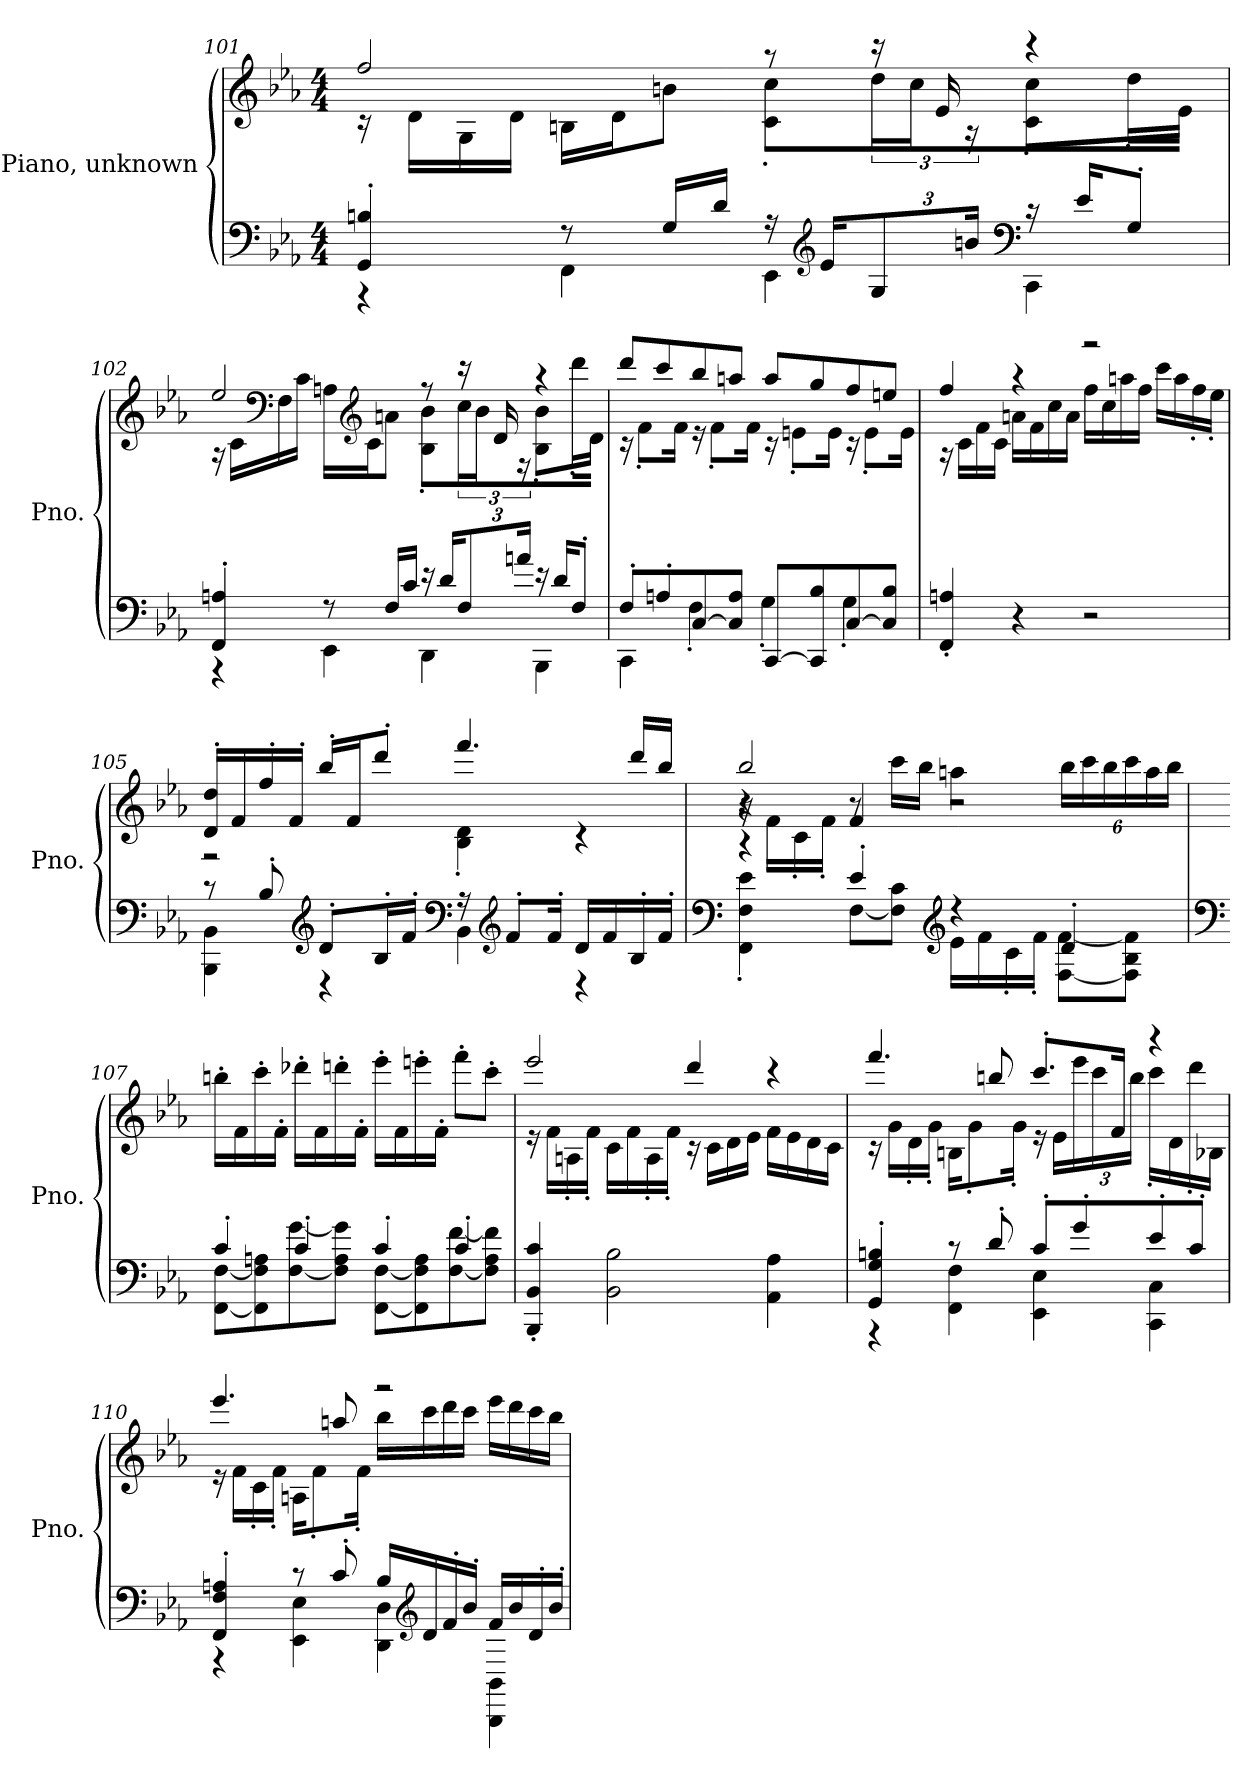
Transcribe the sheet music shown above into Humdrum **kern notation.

**kern	**kern
*part1	*part1
*staff2	*staff1
*I"Piano, unknown	*
*I'Pno.	*
!!LO:LB:g=z
*clefF4	*clefG2
*k[b-e-a-]	*k[b-e-a-]
*M4/4	*M4/4
=101	=101
*^	*^
4GG/' 4Bn/'	4r	2ff/	16r
.	.	.	16d\LL
.	.	.	16G\
.	.	.	16d\JJ
8r	4FF\	.	16Bn\LL
.	.	.	16d\J
16G/LL	.	.	8bn\J
16d/JJ	.	.	.
16r	4EE-\	8r	8c\' 8cc\'L
*clefG2	*	*	*
16e-/KL	.	.	.
*Xbrackettup	*	*	*
12G/	.	16r	24dd\L
.	.	.	24cc\JJ
.	.	16e-/	.
24bn/Jk	.	.	24r
*clefF4	*	*	*
16r	4CC\	4r	8c\' 8cc\'L
16e-/KL	.	.	.
8G'/J	.	.	16dd'\L
.	.	.	16e-\JJ
!!LO:LB:g=z	!!
=102	=102	=102	=102
4FF/' 4An/'	4r	2ee-/	16r
.	.	.	16c\LL
*	*	*clefF4	*
.	.	.	16F\
.	.	.	16c\JJ
8r	4EE-\	.	16An\LL
*	*	*clefG2	*
.	.	.	16c\J
16F/LL	.	.	8an\J
16c/JJ	.	.	.
16r	4DD\	8r	8B-\' 8b-\'L
16d/KL	.	.	.
12F/	.	16r	24cc\L
.	.	.	24b-\JJ
.	.	16d/	.
24an/Jk	.	.	24r
16r	4BBB-\	4r	8B-\' 8b-\'L
16d/KL	.	.	.
8F'/J	.	.	16ddd'\L
.	.	.	16d\JJ
=103	=103	=103	=103
8F'/L	4CC\	8ddd/L	16r
.	.	.	8f'\L
8An'/	.	8ccc/	.
.	.	.	16f\Jk
[8C/	4F'\	8bb-/	16r
.	.	.	8f'\L
8C/] 8A/J	.	8aan/J	.
.	.	.	16f\Jk
[8CC/L	4G'\	8aa/L	16r
.	.	.	8en'\L
8CC/] 8B-/	.	8gg/	.
.	.	.	16e\Jk
[8C/	4G'\	8ff/	16r
.	.	.	8e'\L
8C/] 8B-/J	.	8een/J	.
.	.	.	16e\Jk
*v	*v	*	*
!!LO:PB:g=z	!!
=104	=104	=104
4FF/' 4An/'	4ff/	16r
.	.	16c\LL
.	.	16f\
.	.	16c\JJ
4r	4r	16an\LL
.	.	16f\
.	.	16cc\
.	.	16a\JJ
2r	2r	16ff\LL
.	.	16cc\
.	.	16aan\
.	.	16ff\JJ
.	.	16ccc\LL
.	.	16aa\
.	.	16ff'\
.	.	16ee-'\JJ
=105	=105	=105
*^	*	*
8r	4BBB-\ 4BB-\	16d/' 16dd/'LL	2r
.	.	16f/	.
8B-'/	.	16ff'/	.
.	.	16f'/JJ	.
*clefG2	*	*	*
8d'/L	4r	16bb-'/LL	.
.	.	16f/J	.
16B-'/L	.	8ddd'/J	.
16f'/JJ	.	.	.
*clefF4	*	*	*
16r	4BB-\	4.fff/	4B-\' 4d\'
*clefG2	*	*	*
8f'/L	.	.	.
16f'/Jk	.	.	.
16d/LL	4r	.	4r
16f/	.	.	.
16B-'/	.	16ddd/LL	.
16f'/JJ	.	16bb-/JJ	.
*	*	*v	*v
!!LO:LB:g=z
=106	=106	=106
*clefF4	*	*
*	*	*^
*	*	*	*^
4r	4FF\' 4F\' 4e-\'	2bb-/	16r	4r
.	.	.	16f\LL	.
.	.	.	16c'\	.
.	.	.	16f'\JJ	.
4e-'/	[8F\L	.	8r	4f/
.	8F\] 8c\J	.	16ccc\LL	.
.	.	.	16bb-\JJ	.
*clefG2	*	*	*	*
4r	16e-\LL	2r	4aan\	2r
.	16f\	.	.	.
.	16c'\	.	.	.
.	16f'\JJ	.	.	.
*	*	*	*Xbrackettup	*
4d'/	[8F\ [8f\L	.	24bb-\LL	.
.	.	.	24ccc\	.
.	.	.	24bb-\	.
.	8F\] 8B-\ 8f\]J	.	24ccc\	.
.	.	.	24aa\	.
.	.	.	24bb-\JJ	.
*	*	*v	*v	*v
=107	=107	=107
*clefF4	*	*
4c'/	[8FF\ [8F\L	16bbn'\LL
.	.	16f\
.	8FF\] 8F\] 8An\	16ccc'\
.	.	16f'\JJ
4c'/	[8F\ [8g\	16ddd-X'\LL
.	.	16f\
.	8F\] 8A\ 8g\]J	16dddn'\
.	.	16f'\JJ
4c'/	[8FF\ [8F\L	16eee-'\LL
.	.	16f\
.	8FF\] 8F\] 8A\	16eeen'\
.	.	16f'\JJ
4c'/	[8F\ [8f\	8fff'\L
.	8F\] 8A\ 8f\]J	8ccc'\J
*v	*v	*
!!LO:LB:g=z
=108	=108
*	*^
4BBB-/' 4BB-/' 4c/'	2eee-/	16r
.	.	16f\LL
.	.	16An'\
.	.	16f'\JJ
2BB-\ 2B-\	.	16c\LL
.	.	16f\
.	.	16A'\
.	.	16f'\JJ
.	4ddd/	16r
.	.	16c\LL
.	.	16d\
.	.	16e-\JJ
4AA-\ 4A-\	4r	16f\LL
.	.	16e-\
.	.	16d\
.	.	16c\JJ
=109	=109	=109
*^	*	*
4GG/' 4G/' 4Bn/'	4r	4.fff/	16r
.	.	.	16g\LL
.	.	.	16d'\
.	.	.	16g'\JJ
8r	4FF\ 4F\	.	16Bn\KL
.	.	.	8g'\
8d'/	.	8bbn/	.
.	.	.	16g'\Jk
8c'/L	4EE-\ 4E-\	8.ccc'/L	16r
.	.	.	16e-\LL
8g'/	.	.	24eee-\
.	.	.	24ccc\
.	.	16f/Jk	.
.	.	.	24bb\JJ
8e-'/	4CC\ 4C\	4r	16ccc'\LL
.	.	.	16d\
8c'/J	.	.	16ddd'\
.	.	.	16B-X\JJ
!!LO:LB:g=z	!!
=110	=110	=110	=110
4FF/' 4F/' 4An/'	4r	4.eee-/	16r
.	.	.	16f\LL
.	.	.	16c'\
.	.	.	16f'\JJ
8r	4EE-\ 4E-\	.	16An\KL
.	.	.	8f'\
8c'/	.	8aan/	.
.	.	.	16f'\Jk
16B-/LL	4DD\ 4D\	2r	16bb-\LL
*clefG2	*	*	*
16d/	.	.	16ccc\
16f'/	.	.	16ddd\
16b-'/JJ	.	.	16ccc\JJ
16f/LL	4BBB-\ 4BB-\	.	16eee-\LL
16b-/	.	.	16ddd\
16d'/	.	.	16ccc\
16b-'/JJ	.	.	16bb-\JJ
*v	*v	*	*
*	*v	*v
=	=
*-	*-
